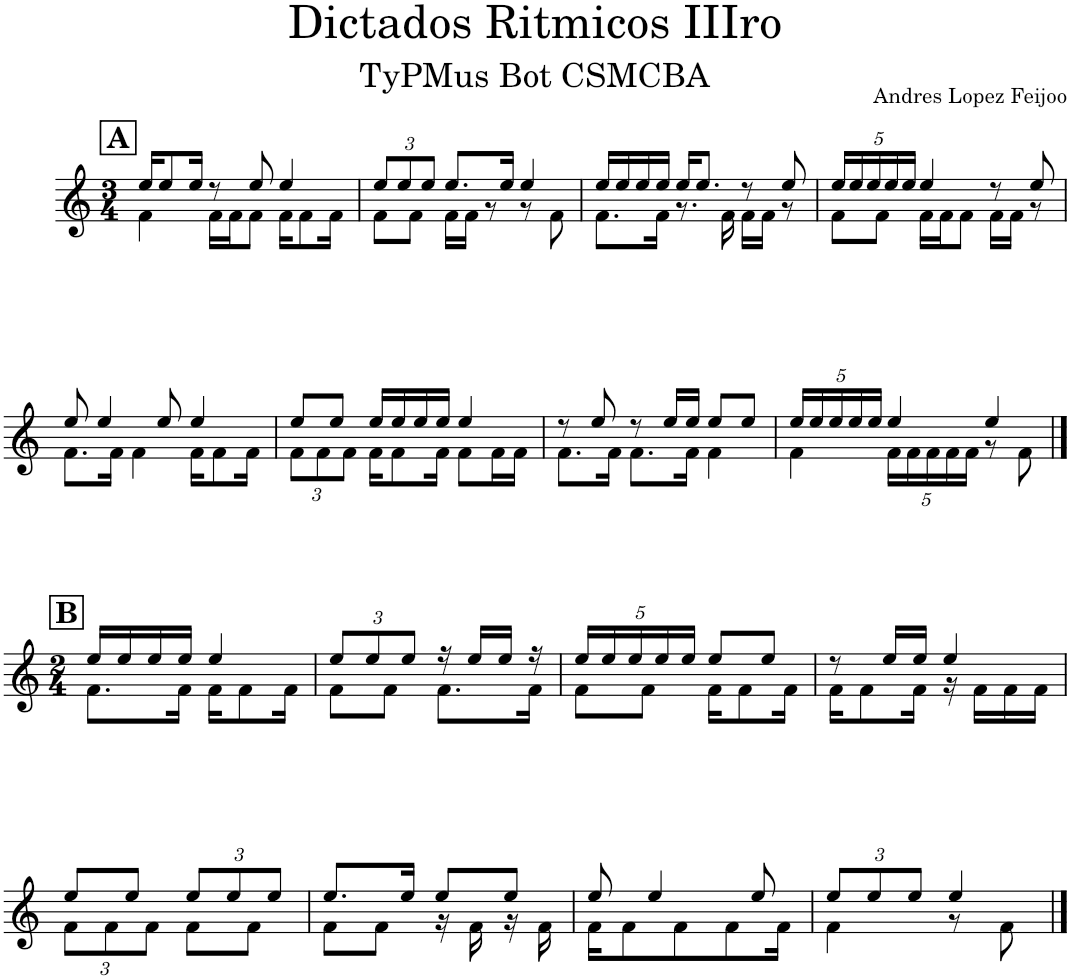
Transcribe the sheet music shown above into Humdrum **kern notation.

**kern
*part1
*staff1
*I"Piano
*I'Pno.
*clefG2
*k[]
*M3/4
!!LO:REH:place=s1:a:B:cj:fs=14:t=A
=1
*^
16ee/KL	4f\
8ee/	.
16ee/Jk	.
8r	16f\LL
.	16f\J
8ee/	8f\J
4ee/	16f\KL
.	8f\
.	16f\Jk
=2	=2
*Xbrackettup	*
12ee/L	8f\L
12ee/	.
.	8f\J
12ee/J	.
8.ee/L	16f\LL
.	16f\JJ
.	8r
16ee/Jk	.
4ee/	8r
.	8f\
=3	=3
16ee/LL	8.f\L
16ee/	.
16ee/	.
16ee/JJ	16f\Jk
16ee/KL	8.r
8.ee/J	.
.	16f\
8r	16f\LL
.	16f\JJ
8ee/	8r
=4	=4
20ee/LL	8f\L
20ee/	.
20ee/	.
.	8f\J
20ee/	.
20ee/JJ	.
4ee/	16f\LL
.	16f\J
.	8f\J
8r	16f\LL
.	16f\JJ
8ee/	8r
!!LO:LB:g=z	!!
=5	=5
8ee/	8.f\L
4ee/	.
.	16f\Jk
.	4f\
8ee/	.
4ee/	16f\KL
.	8f\
.	16f\Jk
=6	=6
8ee/L	12f\L
.	12f\
8ee/J	.
.	12f\J
16ee/LL	16f\KL
16ee/	8f\
16ee/	.
16ee/JJ	16f\Jk
4ee/	8f\L
.	16f\L
.	16f\JJ
=7	=7
8r	8.f\L
8ee/	.
.	16f\Jk
8r	8.f\L
16ee/LL	.
16ee/JJ	16f\Jk
8ee/L	4f\
8ee/J	.
=8	=8
20ee/LL	4f\
20ee/	.
20ee/	.
20ee/	.
20ee/JJ	.
4ee/	20f\LL
.	20f\
.	20f\
.	20f\
.	20f\JJ
4ee/	8r
.	8f\
!!LO:LB:g=z	!!
!!LO:REH:place=s1:a:B:cj:fs=14:t=B	!!
==9	==9
*M2/4	*
16ee/LL	8.f\L
16ee/	.
16ee/	.
16ee/JJ	16f\Jk
4ee/	16f\KL
.	8f\
.	16f\Jk
=10	=10
12ee/L	8f\L
12ee/	.
.	8f\J
12ee/J	.
16r	8.f\L
16ee/LL	.
16ee/JJ	.
16r	16f\Jk
=11	=11
20ee/LL	8f\L
20ee/	.
20ee/	.
.	8f\J
20ee/	.
20ee/JJ	.
8ee/L	16f\KL
.	8f\
8ee/J	.
.	16f\Jk
=12	=12
8r	16f\KL
.	8f\
16ee/LL	.
16ee/JJ	16f\Jk
4ee/	16r
.	16f\LL
.	16f\
.	16f\JJ
!!LO:LB:g=z	!!
=13	=13
8ee/L	12f\L
.	12f\
8ee/J	.
.	12f\J
12ee/L	8f\L
12ee/	.
.	8f\J
12ee/J	.
=14	=14
8.ee/L	8f\L
.	8f\J
16ee/Jk	.
8ee/L	16r
.	16f\
8ee/J	16r
.	16f\
=15	=15
8ee/	16f\KL
.	8f\
4ee/	.
.	8f\
.	8f\
8ee/	.
.	16f\Jk
=16	=16
12ee/L	4f\
12ee/	.
12ee/J	.
4ee/	8r
.	8f\
*v	*v
==
*-
